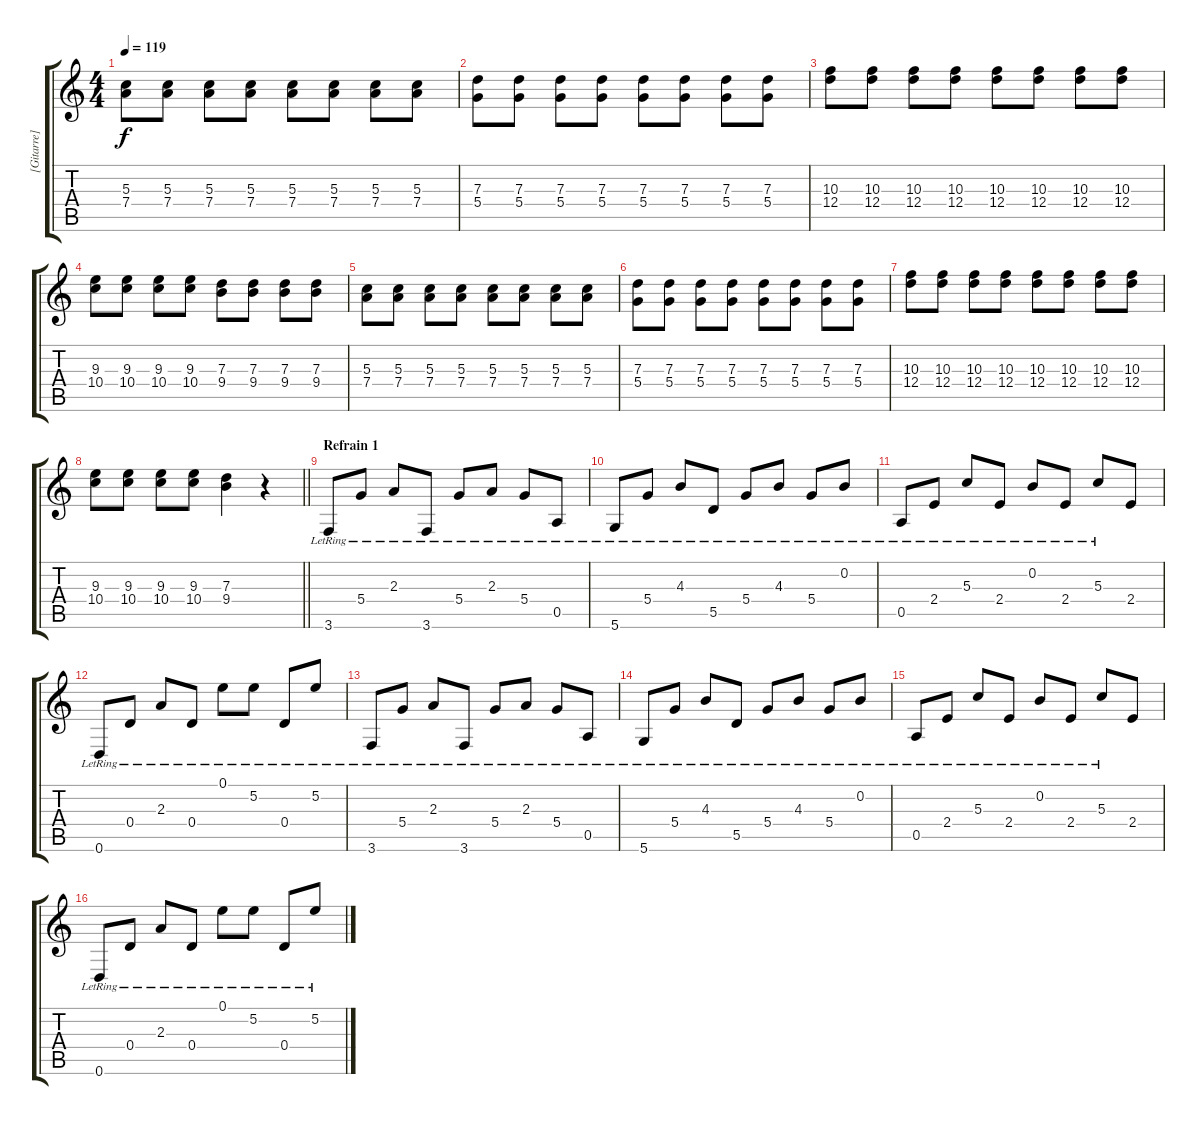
\track ("[Gitarre]" "[Gitarre]") {instrument electricguitarclean}
\staff {score tabs}
\tuning (E4 B3 G3 D3 A2 D2) {hide}
\ts (4 4)
\tempo 119
\clef g2
\ks c
(5.3 7.4).8{dy f} (5.3 7.4).8 (5.3 7.4).8 (5.3 7.4).8 (5.3 7.4).8 (5.3 7.4).8 (5.3 7.4).8 (5.3 7.4).8 |
(7.3 5.4).8 (7.3 5.4).8 (7.3 5.4).8 (7.3 5.4).8 (7.3 5.4).8 (7.3 5.4).8 (7.3 5.4).8 (7.3 5.4).8 |
(10.3 12.4).8 (10.3 12.4).8 (10.3 12.4).8 (10.3 12.4).8 (10.3 12.4).8 (10.3 12.4).8 (10.3 12.4).8 (10.3 12.4).8 |
(9.3 10.4).8 (9.3 10.4).8 (9.3 10.4).8 (9.3 10.4).8 (7.3 9.4).8 (7.3 9.4).8 (7.3 9.4).8 (7.3 9.4).8 |
(5.3 7.4).8 (5.3 7.4).8 (5.3 7.4).8 (5.3 7.4).8 (5.3 7.4).8 (5.3 7.4).8 (5.3 7.4).8 (5.3 7.4).8 |
(7.3 5.4).8 (7.3 5.4).8 (7.3 5.4).8 (7.3 5.4).8 (7.3 5.4).8 (7.3 5.4).8 (7.3 5.4).8 (7.3 5.4).8 |
(10.3 12.4).8 (10.3 12.4).8 (10.3 12.4).8 (10.3 12.4).8 (10.3 12.4).8 (10.3 12.4).8 (10.3 12.4).8 (10.3 12.4).8 |
\barLineRight lightlight
(9.3 10.4).8 (9.3 10.4).8 (9.3 10.4).8 (9.3 10.4).8 (7.3 9.4).4 r.4 |
\section ("" "Refrain 1")
3.6{lr}.8{volume 16 instrument electricguitarclean} 5.4{lr}.8 2.3{lr}.8 3.6{lr}.8 5.4{lr}.8 2.3{lr}.8 5.4{lr}.8 0.5{lr}.8 |
5.6{lr}.8 5.4{lr}.8 4.3{lr}.8 5.5{lr}.8 5.4{lr}.8 4.3{lr}.8 5.4{lr}.8 0.2{lr}.8 |
0.5{lr}.8 2.4{lr}.8 5.3{lr}.8 2.4{lr}.8 0.2{lr}.8 2.4{lr}.8 5.3{lr}.8 2.4.8 |
0.6{lr}.8 0.4{lr}.8 2.3{lr}.8 0.4{lr}.8 0.1{lr}.8 5.2{lr}.8 0.4{lr}.8 5.2{lr}.8 |
3.6{lr}.8 5.4{lr}.8 2.3{lr}.8 3.6{lr}.8 5.4{lr}.8 2.3{lr}.8 5.4{lr}.8 0.5{lr}.8 |
5.6{lr}.8 5.4{lr}.8 4.3{lr}.8 5.5{lr}.8 5.4{lr}.8 4.3{lr}.8 5.4{lr}.8 0.2{lr}.8 |
0.5{lr}.8 2.4{lr}.8 5.3{lr}.8 2.4{lr}.8 0.2{lr}.8 2.4{lr}.8 5.3{lr}.8 2.4.8 |
0.6{lr}.8 0.4{lr}.8 2.3{lr}.8 0.4{lr}.8 0.1{lr}.8 5.2{lr}.8 0.4{lr}.8 5.2{lr}.8
